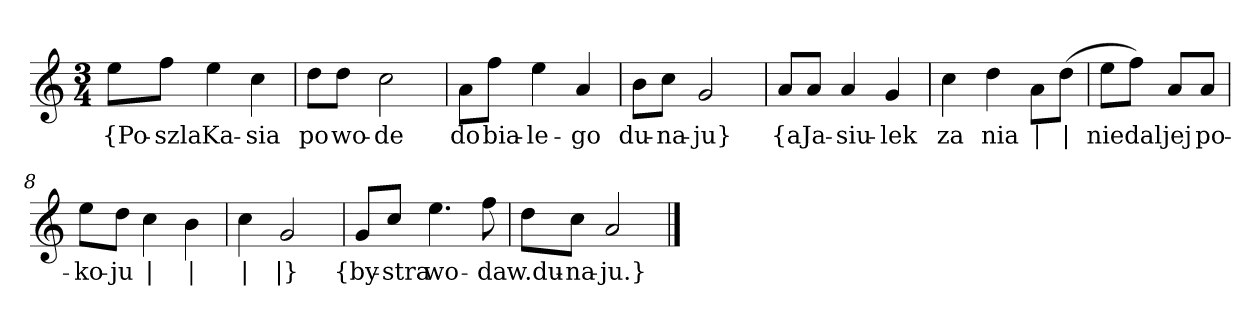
**kern	**text
*part1	*part1
*staff1	*staff1
*clefG2	*
*k[]	*
*a:	*
*M3/4	*
=	=
8ee\L	{Po-
8ff\J	-szla
4ee	Ka-
4cc	-sia
=2	=2
8dd\L	po
8dd\J	wo-
2cc	-de
=3	=3
8a\L	do
8ff\J	bia-
4ee	-le-
4a	-go
=4	=4
8b\L	du-
8cc\J	-na-
2g	-ju}
=5y	=5y
8a/L	{a
8a/J	Ja-
4a	-siu-
4g	-lek
=6	=6
4cc	za
4dd	nia
8a\L	|
(8dd\J	|
=7y	=7y
8ee\L	nie
8ff\J)	dal
8a/L	jej
8a/J	po-
=8	=8
8ee\L	-ko-
8dd\J	-ju
4cc	|
4b	|
=9	=9
4cc	|
2g	|}
=10y	=10y
8g/L	{by-
8cc/J	-stra
4.ee	wo-
8ff	-da
=11	=11
8dd\L	w.du-
8cc\J	-na-
2a	-ju.}
==	==
*-	*-
